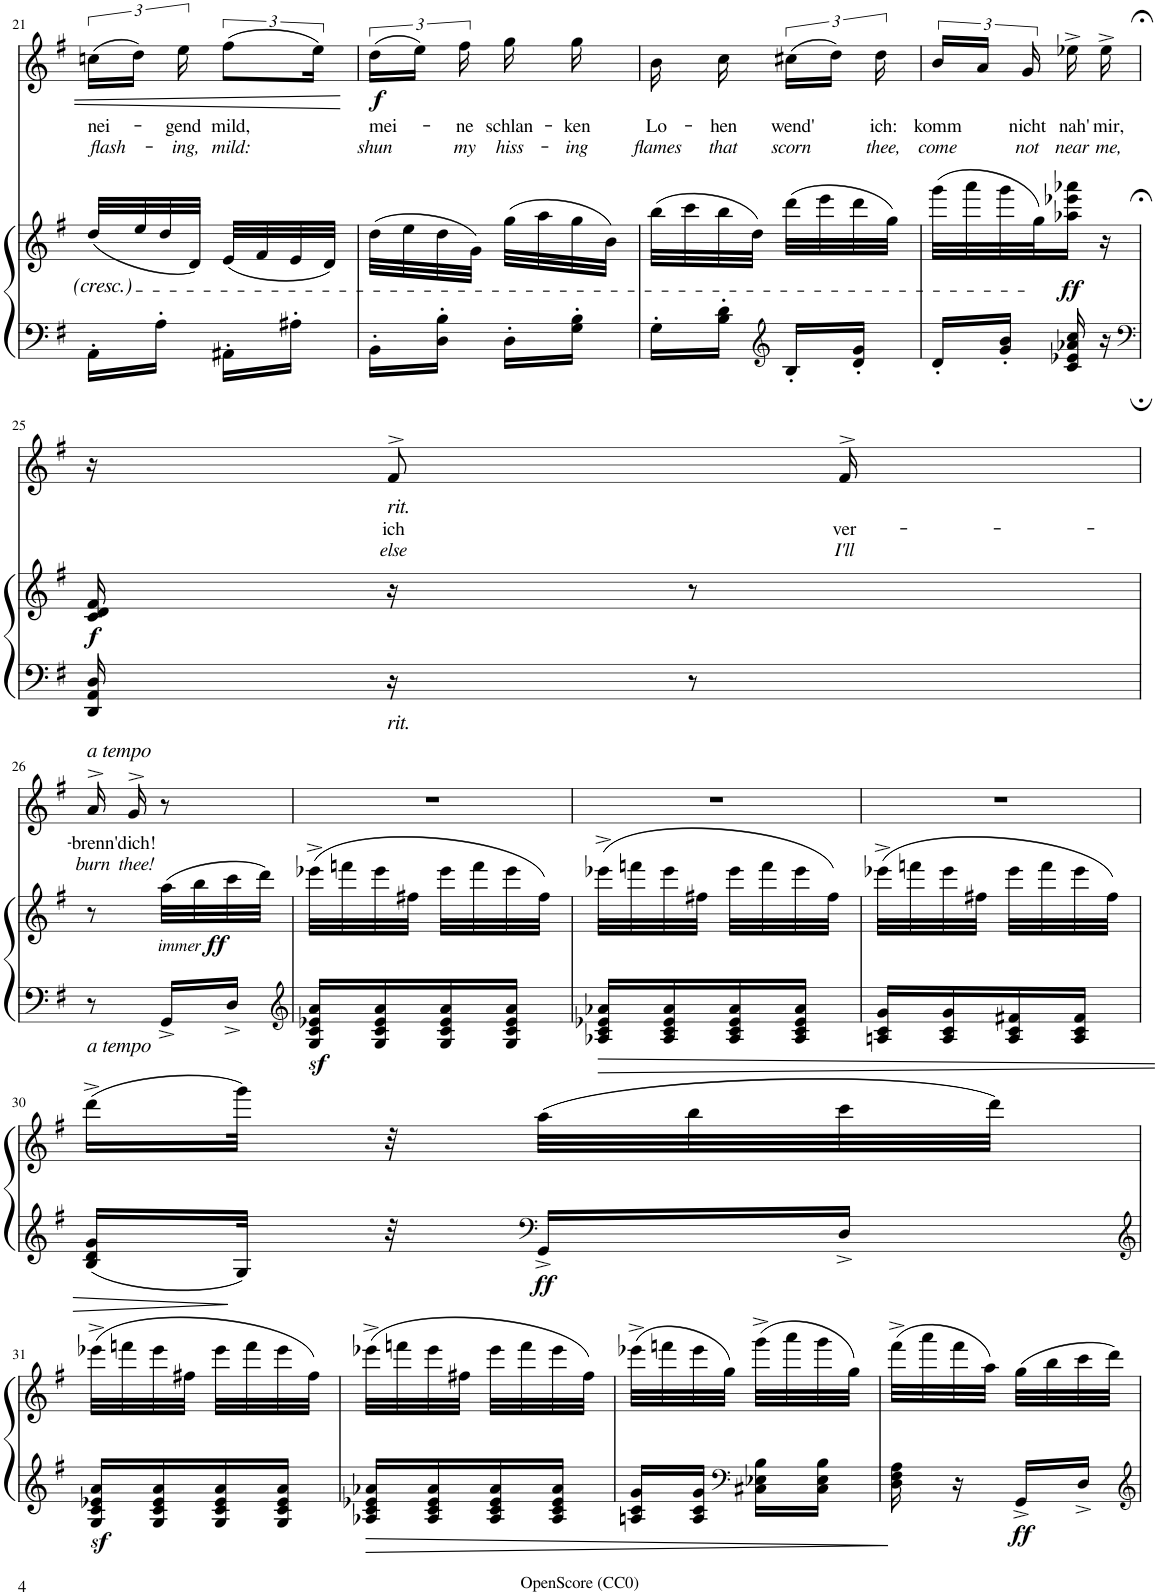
**kern	**kern	**dynam	**kern	**text	**text	**dynam
*part2	*part2	*part2	*part1	*part1	*part1	*part1
*staff3	*staff2	*staff2/3	*staff1	*staff1	*staff1	*staff1
*I"Piano	*	*	*I"Voice	*	*	*
*I'Pno	*	*	*	*	*	*
!!LO:PB:g=z
*clefF4	*clefG2	*	*clefG2	*	*	*
*k[f#]	*k[f#]	*	*k[f#]	*	*	*
*M4/16	*M4/16	*	*M4/16	*	*	*
=21	=21	=21	=21	=21	=21	=21
!	!	!	!	!LO:LY:b	!LO:LY:b	!
16AA'\LL	(32dd/LLL	.	(24ccn\LL	nei-	flash-	.
.	32ee/	.	.	.	.	.
.	.	.	24dd\JJ)	.	.	.
16A'\JJ	32dd/	.	.	.	.	.
!	!	!	!	!LO:LY:b	!LO:LY:b	!
.	.	.	24ee\	-gend	-ing,	.
.	32d/JJJ)	.	.	.	.	.
!	!	!	!	!LO:LY:b	!LO:LY:b	!
16AA#X'\LL	(32e/LLL	.	(12ff#\L	mild,	mild:	.
.	32f#/	.	.	.	.	.
16A#X'\JJ	32e/	.	.	.	.	.
.	.	.	24ee\Jk)	.	.	.
.	32d/JJJ)	.	.	.	.	.
=22	=22	=22	=22	=22	=22	=22
!	!	!	!	!LO:LY:b	!LO:LY:b	!LO:DY:b
16BB'\LL	(32dd\LLL	.	(24dd\LL	mei-	shun	f
.	32ee\	.	.	.	.	.
.	.	.	24ee\JJ)	.	.	.
16D\' 16B\'JJ	32dd\	.	.	.	.	.
!	!	!	!	!LO:LY:b	!LO:LY:b	!
.	.	.	24ff#\	-ne	my	.
.	32g\JJJ)	.	.	.	.	.
!	!	!	!	!LO:LY:b	!LO:LY:b	!
16D'\LL	(32gg\LLL	.	16gg\	schlan-	hiss-	.
.	32aa\	.	.	.	.	.
!	!	!	!	!LO:LY:b	!LO:LY:b	!
16G\' 16B\'JJ	32gg\	.	16gg\	-ken	-ing	.
.	32b\JJJ)	.	.	.	.	.
=23	=23	=23	=23	=23	=23	=23
!	!	!	!	!LO:LY:b	!LO:LY:b	!
16G'\LL	(32bb\LLL	.	16b\	Lo-	flames	.
.	32ccc\	.	.	.	.	.
!	!	!	!	!LO:LY:b	!LO:LY:b	!
16B\' 16d\'JJ	32bb\	.	16cc\	-hen	that	.
.	32dd\JJJ)	.	.	.	.	.
*clefG2	*	*	*	*	*	*
!	!	!	!	!LO:LY:b	!LO:LY:b	!
16B'/LL	(32ddd\LLL	.	(24cc#X\LL	wend'	scorn	.
.	32eee\	.	.	.	.	.
.	.	.	24dd\JJ)	.	.	.
16d/' 16g/'JJ	32ddd\	.	.	.	.	.
!	!	!	!	!LO:LY:b	!LO:LY:b	!
.	.	.	24dd\	ich:	thee,	.
.	32gg\JJJ)	.	.	.	.	.
=24	=24	=24	=24	=24	=24	=24
!	!	!	!	!LO:LY:b	!LO:LY:b	!
16d'/LL	(32ggg\LLL	.	24b/LL	komm	come	.
.	32aaa\	.	.	.	.	.
.	.	.	24a/JJ	.	.	.
16g/' 16b/'JJ	32ggg\	.	.	.	.	.
!	!	!	!	!LO:LY:b	!LO:LY:b	!
.	.	.	24g/	nicht	not	.
.	32gg\J)	.	.	.	.	.
!	!	!LO:DY:b	!	!LO:LY:b	!LO:LY:b	!
16c/ 16e-X/ 16a-X/ 16cc/	16aa-X\ 16eee-X\ 16aaa-X\JJ	ff	16ee-X^\	nah'	near	.
!	!	!	!	!LO:LY:b	!LO:LY:b	!
16r;	16r;<	.	16ee-;<^\	mir,	me,	.
!!LO:LB:g=z
=25	=25	=25	=25	=25	=25	=25
*clefF4	*	*	*	*	*	*
!	!	!LO:DY:b	!	!	!	!
16DD/ 16AA/ 16D/	16c/ 16d/ 16f#/	f	16r	.	.	.
!	!	!	!LO:TX:b:i:t=rit.	!	!	!
!LO:TX:b:i:t=rit.	!	!	!	!	!	!
!	!	!	!	!LO:LY:b	!LO:LY:b	!
16r	16r	.	8f#^>/	ich	else	.
8r	8r	.	.	.	.	.
!	!	!	!	!LO:LY:b	!LO:LY:b	!
.	.	.	16f#^>/	ver-	I'll	.
!!LO:LB:g=z
=26	=26	=26	=26	=26	=26	=26
!	!	!	!LO:TX:a:i:t=a tempo	!	!	!
!LO:TX:b:i:t=a tempo	!	!	!	!	!	!
!	!	!	!	!LO:LY:b	!LO:LY:b	!
8r	8r	.	16a^>/	-brenn'	burn	.
!	!	!	!	!LO:LY:b	!LO:LY:b	!
.	.	.	16g^>/	dich!	thee!	.
!	!	!LO:DY:b	!	!	!	!
!	!	!LO:DY:n=1:b	!	!	!	!
16GG^/LL	(32aa\LLL	other-dynamics ff	8r	.	.	.
.	32bb\	.	.	.	.	.
16D^/JJ	32ccc\	.	.	.	.	.
.	32ddd\JJJ)	.	.	.	.	.
=27	=27	=27	=27	=27	=27	=27
*clefG2	*	*	*	*	*	*
16G/z< 16c/z< 16e-X/z< 16a/z<LL	(32eee-X^\LLL	.	4r	.	.	.
.	32fffn\	.	.	.	.	.
16G/ 16c/ 16e-/ 16a/	32eee-\	.	.	.	.	.
.	32ff#X\JJJ	.	.	.	.	.
16G/ 16c/ 16e-/ 16a/	32eee-\LLL	.	.	.	.	.
.	32fff\	.	.	.	.	.
16G/ 16c/ 16e-/ 16a/JJ	32eee-\	.	.	.	.	.
.	32ff#\JJJ)	.	.	.	.	.
=28	=28	=28	=28	=28	=28	=28
16A-X/ 16c/ 16e-X/ 16a-X/LL	(32eee-X^\LLL	.	4r	.	.	.
.	32fffn\	.	.	.	.	.
16A-/ 16c/ 16e-/ 16a-/	32eee-\	.	.	.	.	.
.	32ff#X\JJJ	.	.	.	.	.
16A-/ 16c/ 16e-/ 16a-/	32eee-\LLL	.	.	.	.	.
.	32fff\	.	.	.	.	.
16A-/ 16c/ 16e-/ 16a-/JJ	32eee-\	.	.	.	.	.
.	32ff#\JJJ)	.	.	.	.	.
=29	=29	=29	=29	=29	=29	=29
16An/ 16c/ 16g/LL	(32eee-X^\LLL	.	4r	.	.	.
.	32fffn\	.	.	.	.	.
16A/ 16c/ 16g/	32eee-\	.	.	.	.	.
.	32ff#X\JJJ	.	.	.	.	.
16A/ 16c/ 16f#X/	32eee-\LLL	.	.	.	.	.
.	32fff\	.	.	.	.	.
16A/ 16c/ 16f#/JJ	32eee-\	.	.	.	.	.
.	32ff#\JJJ)	.	.	.	.	.
!!LO:LB:g=z
=30	=30	=30	=30	=30	=30	=30
16B/ 16d/ 16g/LL	(16ddd^\LL	.	4r	.	.	.
32G/JJk	32ggg\JJk)	.	.	.	.	.
32r	32r	.	.	.	.	.
*clefF4	*	*	*	*	*	*
!	!	!LO:DY:b=2	!	!	!	!
16GG^/LL	(32aa\LLL	ff	.	.	.	.
.	32bb\	.	.	.	.	.
16D^/JJ	32ccc\	.	.	.	.	.
.	32ddd\JJJ)	.	.	.	.	.
!!LO:LB:g=z
=31	=31	=31	=31	=31	=31	=31
*clefG2	*	*	*	*	*	*
*k[f#]	*k[f#]	*	*k[f#]	*	*	*
16G/z< 16c/z< 16e-X/z< 16a/z<LL	(32eee-X^\LLL	.	4r	.	.	.
.	32fffn\	.	.	.	.	.
16G/ 16c/ 16e-/ 16a/	32eee-\	.	.	.	.	.
.	32ff#X\JJJ	.	.	.	.	.
16G/ 16c/ 16e-/ 16a/	32eee-\LLL	.	.	.	.	.
.	32fff\	.	.	.	.	.
16G/ 16c/ 16e-/ 16a/JJ	32eee-\	.	.	.	.	.
.	32ff#\JJJ)	.	.	.	.	.
=32	=32	=32	=32	=32	=32	=32
16A-X/ 16c/ 16e-X/ 16a-X/LL	(32eee-X^\LLL	.	4r	.	.	.
.	32fffn\	.	.	.	.	.
16A-/ 16c/ 16e-/ 16a-/	32eee-\	.	.	.	.	.
.	32ff#X\JJJ	.	.	.	.	.
16A-/ 16c/ 16e-/ 16a-/	32eee-\LLL	.	.	.	.	.
.	32fff\	.	.	.	.	.
16A-/ 16c/ 16e-/ 16a-/JJ	32eee-\	.	.	.	.	.
.	32ff#\JJJ)	.	.	.	.	.
=33	=33	=33	=33	=33	=33	=33
16An/ 16c/ 16g/LL	(32eee-X^\LLL	.	4r	.	.	.
.	32fffn\	.	.	.	.	.
16A/ 16c/ 16g/JJ	32eee-\	.	.	.	.	.
.	32gg\JJJ)	.	.	.	.	.
*clefF4	*	*	*	*	*	*
16C#X\ 16E-X\ 16B\LL	(32ggg^\LLL	.	.	.	.	.
.	32aaa\	.	.	.	.	.
16C#\ 16E-\ 16B\JJ	32ggg\	.	.	.	.	.
.	32gg\JJJ)	.	.	.	.	.
=34	=34	=34	=34	=34	=34	=34
16D\ 16F#\ 16A\	(32fff#^\LLL	.	4r	.	.	.
.	32aaa\	.	.	.	.	.
16r	32fff#\	.	.	.	.	.
.	32aa\JJJ)	.	.	.	.	.
!	!	!LO:DY:b=2	!	!	!	!
16GG^/LL	(32gg\LLL	ff	.	.	.	.
.	32bb\	.	.	.	.	.
16D^/JJ	32ccc\	.	.	.	.	.
.	32ddd\JJJ)	.	.	.	.	.
=	=	=	=	=	=	=
*-	*-	*-	*-	*-	*-	*-
